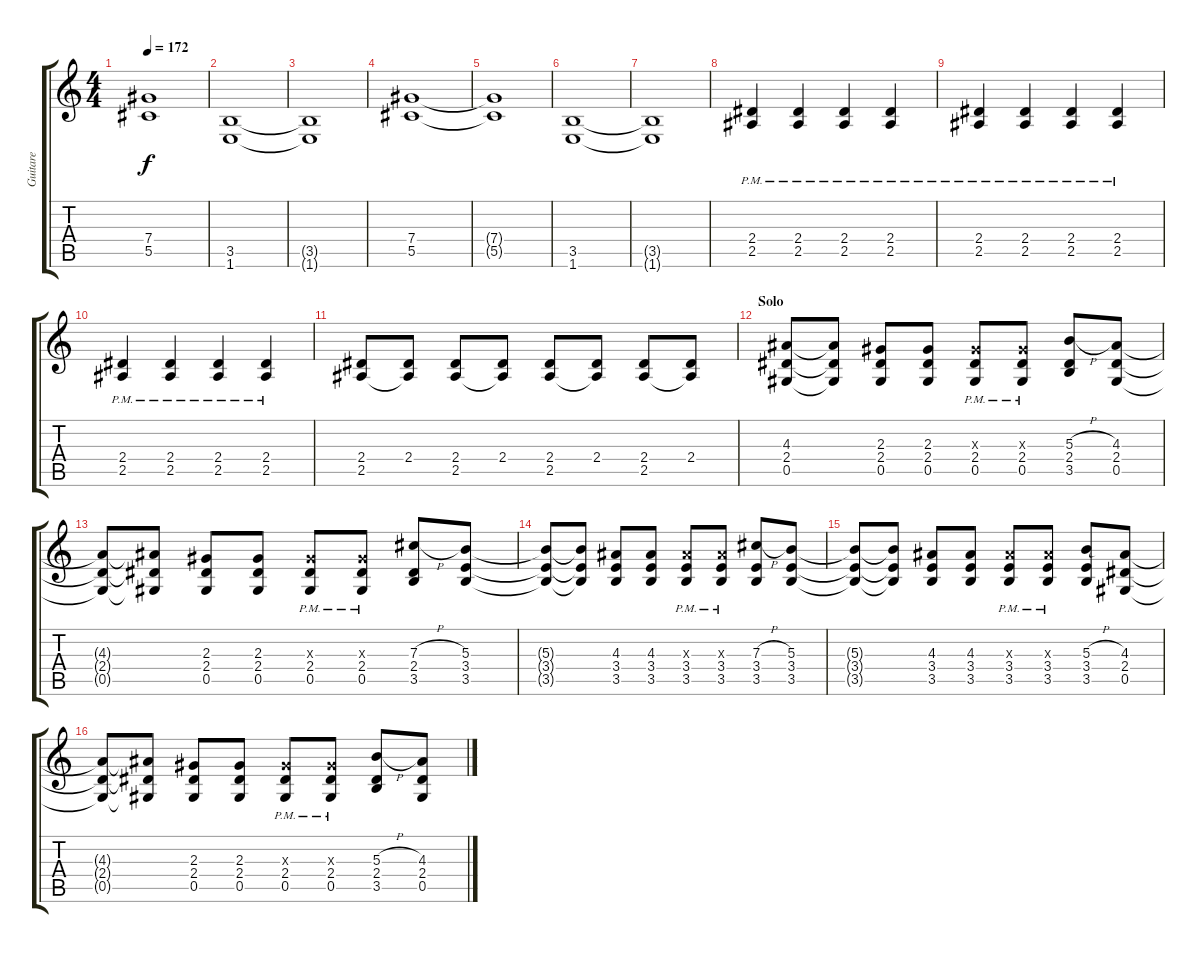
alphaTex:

\track ("Guitare" "Guitare") {instrument distortionguitar}
\staff {score tabs}
\tuning (Eb4 Bb3 Gb3 Db3 Ab2 Eb2) {hide}
\ts (4 4)
\tempo 172
\clef g2
\ks c
(7.4{t} 5.5{t}).1{dy f} |
(3.5 1.6).1 |
(3.5{t} 1.6{t}).1 |
(7.4 5.5).1 |
(7.4{t} 5.5{t}).1 |
(3.5 1.6).1 |
(3.5{t} 1.6{t}).1 |
(2.4{pm} 2.5{pm}).4 (2.4{pm} 2.5{pm}).4 (2.4{pm} 2.5{pm}).4 (2.4{pm} 2.5{pm}).4 |
(2.4{pm} 2.5{pm}).4 (2.4{pm} 2.5{pm}).4 (2.4{pm} 2.5{pm}).4 (2.4{pm} 2.5{pm}).4 |
(2.4{pm} 2.5{pm}).4 (2.4{pm} 2.5{pm}).4 (2.4{pm} 2.5{pm}).4 (2.4{pm} 2.5{pm}).4 |
(2.4 2.5).8 (2.4 2.5{t}).8 (2.4 2.5).8 (2.4 2.5{t}).8 (2.4 2.5).8 (2.4 2.5{t}).8 (2.4 2.5).8 (2.4 2.5{t}).8 |
\section ("" "Solo")
(4.3 2.4 0.5).8 (4.3{t} 2.4{t} 0.5{t}).8 (2.3 2.4 0.5).8 (2.3 2.4 0.5).8 (2.3{x} 2.4{pm} 0.5{pm}).8 (2.3{x} 2.4{pm} 0.5{pm}).8 (5.3{h} 2.4 3.5).8 (4.3 2.4 0.5).8 |
(4.3{t} 2.4{t} 0.5{t}).8 (4.3{t} 2.4{t} 0.5{t}).8 (2.3 2.4 0.5).8 (2.3 2.4 0.5).8 (2.3{x} 2.4{pm} 0.5{pm}).8 (2.3{x} 2.4{pm} 0.5{pm}).8 (7.3{h} 2.4 3.5).8 (5.3 3.4 3.5).8 |
(5.3{t} 3.4{t} 3.5{t}).8 (5.3{t} 3.4{t} 3.5{t}).8 (4.3 3.4 3.5).8 (4.3 3.4 3.5).8 (4.3{x} 3.4{pm} 3.5{pm}).8 (4.3{x} 3.4{pm} 3.5{pm}).8 (7.3{h} 3.4 3.5).8 (5.3 3.4 3.5).8 |
(5.3{t} 3.4{t} 3.5{t}).8 (5.3{t} 3.4{t} 3.5{t}).8 (4.3 3.4 3.5).8 (4.3 3.4 3.5).8 (4.3{x} 3.4{pm} 3.5{pm}).8 (4.3{x} 3.4{pm} 3.5{pm}).8 (5.3{h} 3.4 3.5).8 (4.3 2.4 0.5).8 |
(4.3{t} 2.4{t} 0.5{t}).8 (4.3{t} 2.4{t} 0.5{t}).8 (2.3 2.4 0.5).8 (2.3 2.4 0.5).8 (2.3{x} 2.4{pm} 0.5{pm}).8 (2.3{x} 2.4{pm} 0.5{pm}).8 (5.3{h} 2.4 3.5).8 (4.3 2.4 0.5).8
